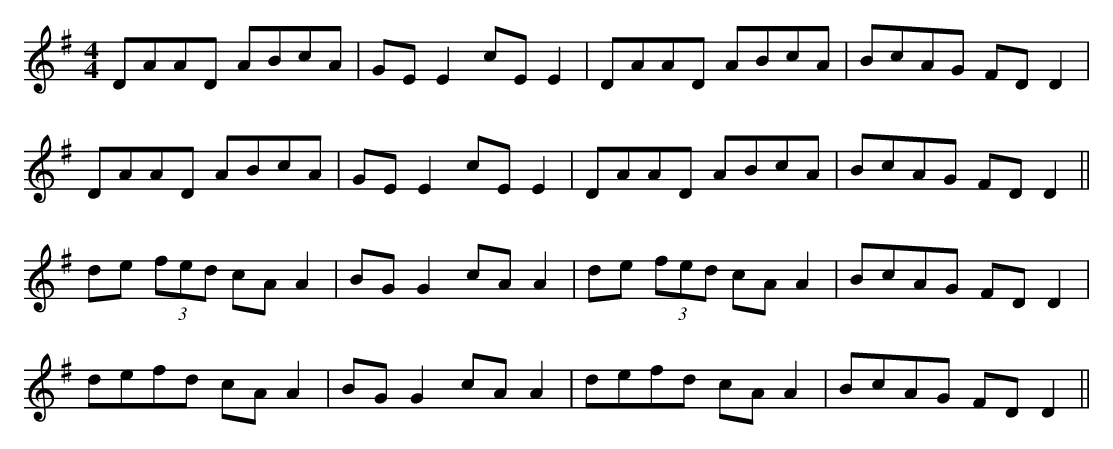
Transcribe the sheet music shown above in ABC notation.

X:1
M:4/4
K:Dmix
DAAD ABcA|GE E2 cE E2|DAAD ABcA|BcAG FD D2|
DAAD ABcA|GE E2 cE E2|DAAD ABcA|BcAG FD D2||
de (3fed cA A2|BG G2 cA A2|de (3fed cA A2|BcAG FD D2|
defd cA A2|BG G2 cA A2|defd cA A2|BcAG FD D2||
